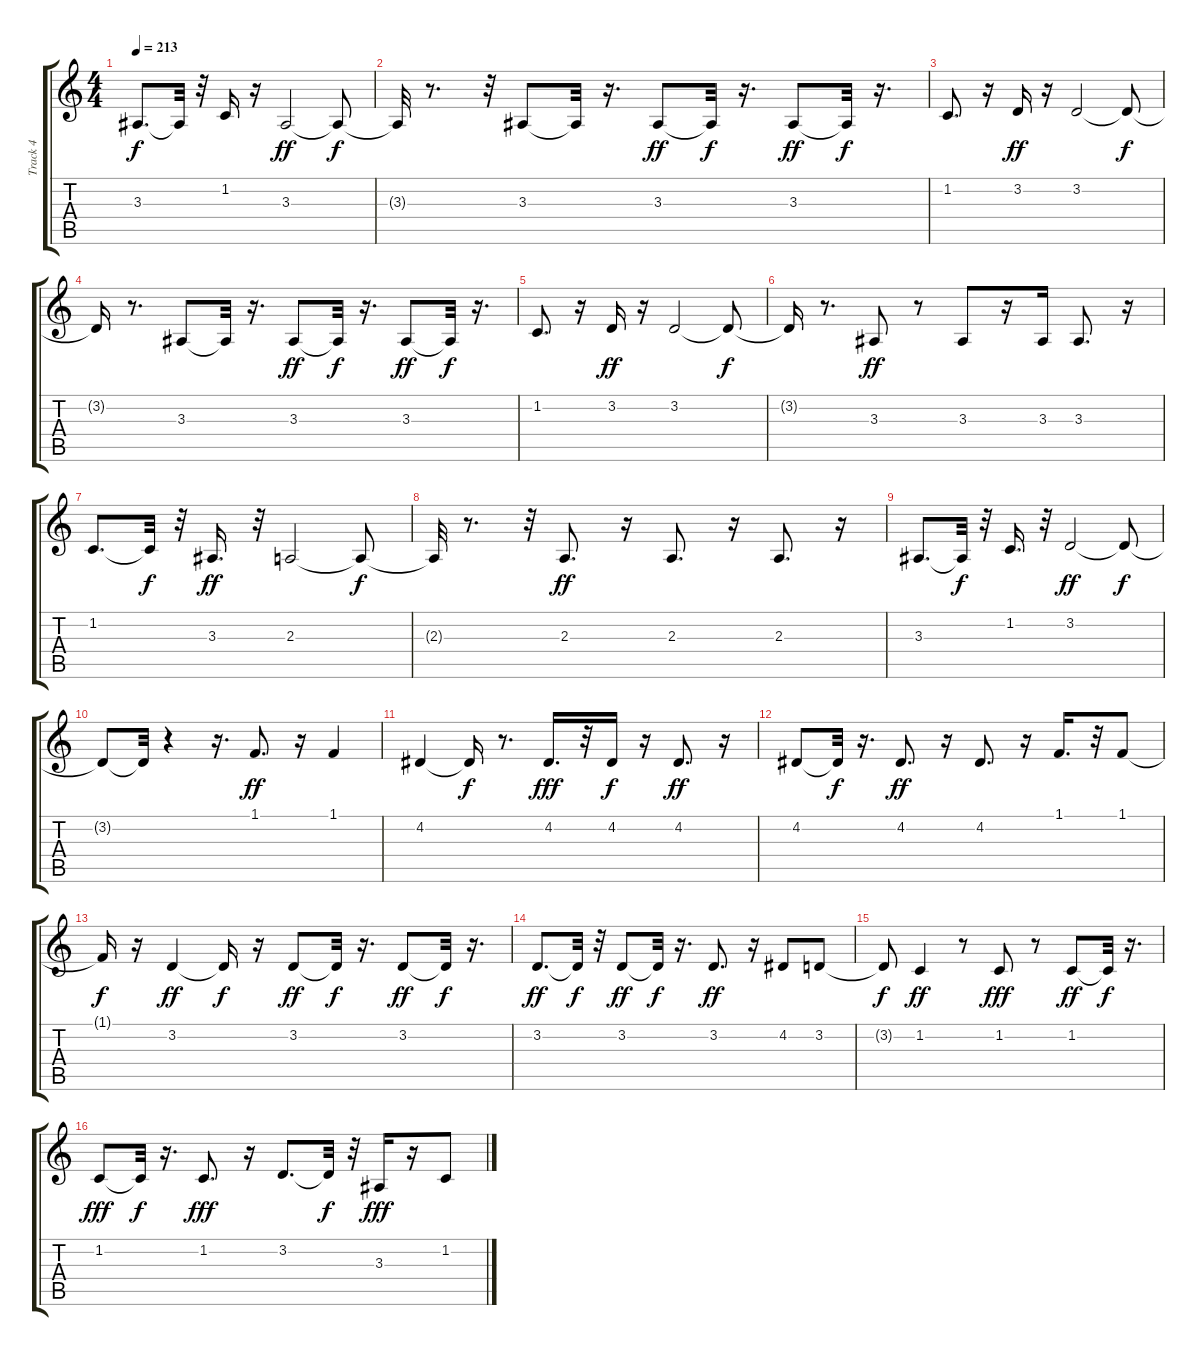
\track ("Track 4" "Track 4") {instrument lead8bassandlead}
\staff {score tabs}
\tuning (E4 B3 G3 D3 A2 E2) {hide}
\ts (4 4)
\tempo 213
\clef g2
\ks c
3.3.8{d dy f} 3.3{t}.32 r.32 1.2.16 r.16 3.3.2{dy ff} 3.3{t}.8{dy f} |
3.3{t}.32 r.8{d} r.32 3.3.8 3.3{t}.32 r.16{d} 3.3.8{dy ff} 3.3{t}.32{dy f} r.16{d} 3.3.8{dy ff} 3.3{t}.32{dy f} r.16{d} |
1.2.8{d} r.16 3.2.16{dy ff} r.16 3.2.2 3.2{t}.8{dy f} |
3.2{t}.16 r.8{d} 3.3.8 3.3{t}.32 r.16{d} 3.3.8{dy ff} 3.3{t}.32{dy f} r.16{d} 3.3.8{dy ff} 3.3{t}.32{dy f} r.16{d} |
1.2.8{d} r.16 3.2.16{dy ff} r.16 3.2.2 3.2{t}.8{dy f} |
3.2{t}.16 r.8{d} 3.3.8{dy ff} r.8 3.3.8 r.16 3.3.16 3.3.8{d} r.16 |
1.2.8{d} 1.2{t}.32{dy f} r.32 3.3.16{d dy ff} r.32 2.3.2 2.3{t}.8{dy f} |
2.3{t}.32 r.8{d} r.32 2.3.8{d dy ff} r.16 2.3.8{d} r.16 2.3.8{d} r.16 |
3.3.8{d} 3.3{t}.32{dy f} r.32 1.2.16{d} r.32 3.2.2{dy ff} 3.2{t}.8{dy f} |
3.2{t}.8 3.2{t}.32 r.4 r.16{d} 1.1.8{d dy ff} r.16 1.1.4 |
4.2.4 4.2{t}.16{dy f} r.8{d} 4.2.16{d dy fff} r.32 4.2.16{dy f} r.16 4.2.8{d dy ff} r.16 |
4.2.8 4.2{t}.32{dy f} r.16{d} 4.2.8{d dy ff} r.16 4.2.8{d} r.16 1.1.16{d} r.32 1.1.8 |
1.1{t}.16{dy f} r.16 3.2.4{dy ff} 3.2{t}.16{dy f} r.16 3.2.8{dy ff} 3.2{t}.32{dy f} r.16{d} 3.2.8{dy ff} 3.2{t}.32{dy f} r.16{d} |
3.2.8{d dy ff} 3.2{t}.32{dy f} r.32 3.2.8{dy ff} 3.2{t}.32{dy f} r.16{d} 3.2.8{d dy ff} r.16 4.2.8 3.2.8 |
3.2{t}.8{dy f} 1.2.4{dy ff} r.8 1.2.8{dy fff} r.8 1.2.8{dy ff} 1.2{t}.32{dy f} r.16{d} |
1.2.8{dy fff} 1.2{t}.32{dy f} r.16{d} 1.2.8{d dy fff} r.16 3.2.8{d} 3.2{t}.32{dy f} r.32 3.3.16{dy fff} r.16 1.2.8
